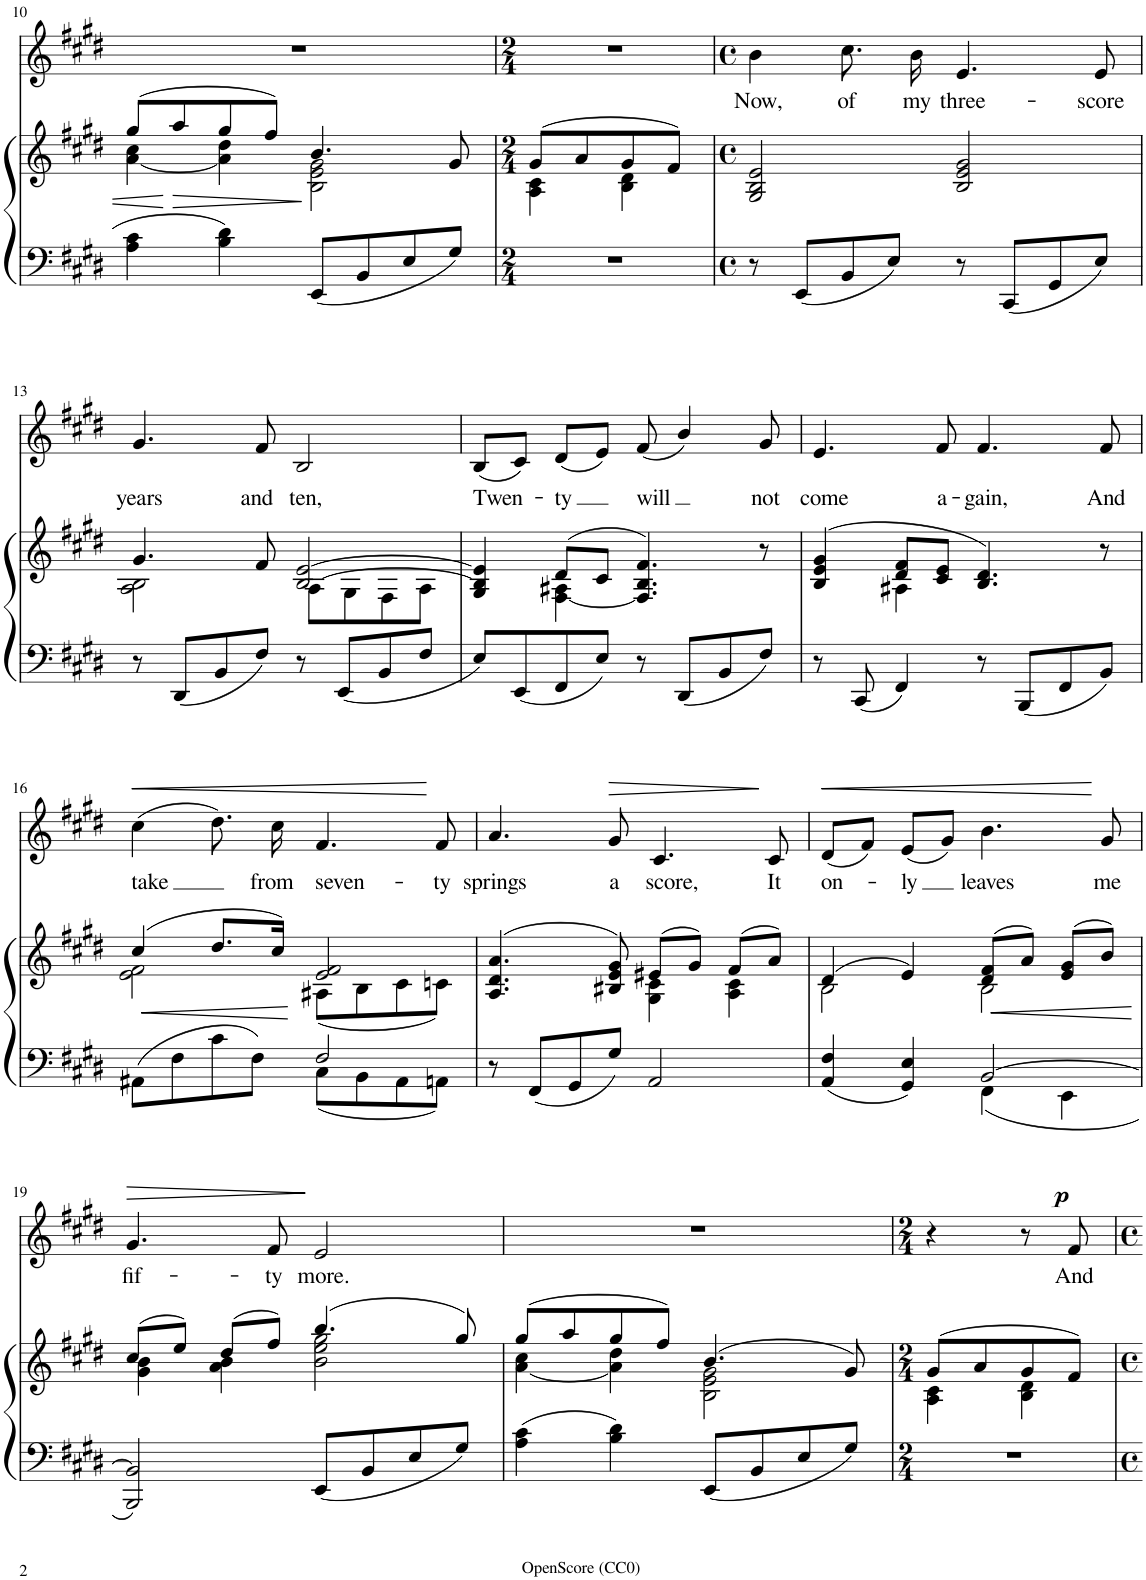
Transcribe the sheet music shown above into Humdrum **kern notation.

**kern	**kern	**dynam	**kern	**text	**dynam
*part2	*part2	*part2	*part1	*part1	*part1
*staff3	*staff2	*staff2/3	*staff1	*staff1	*staff1
*I"Piano	*	*	*I"Voice	*	*
*I'Pno	*	*	*	*	*
!!LO:PB:g=z
*clefF4	*clefG2	*	*clefG2	*	*
*k[f#c#g#d#]	*k[f#c#g#d#]	*	*k[f#c#g#d#]	*	*
*M4/4	*M4/4	*	*M4/4	*	*
*met(c)	*met(c)	*	*met(c)	*	*
=10	=10	=10	=10	=10	=10
*	*^	*	*	*	*
4A\ 4c#\	(8gg#/L	[4a\ 4cc#\	.	1r	.	.
!	!	!	!LO:HP:b	!	!	!
.	8aa/	.	>	.	.	.
4B\ 4d#\	8gg#/	4a\] 4dd#\	.	.	.	.
.	8ff#/J)	.	.	.	.	.
8EE/L	4.b/	2B\ 2e\ 2g#\	]	.	.	.
8BB/	.	.	.	.	.	.
8E/	.	.	.	.	.	.
8G#/J	8g#/	.	.	.	.	.
=11	=11	=11	=11	=11	=11	=11
*M2/4	*M2/4	*	*	*M2/4	*	*
2r	(8g#/L	4A\ 4c#\	.	2r	.	.
.	8a/	.	.	.	.	.
.	8g#/	4B\ 4d#\	.	.	.	.
.	8f#/J)	.	.	.	.	.
*	*v	*v	*	*	*	*
=12	=12	=12	=12	=12	=12
*M4/4	*M4/4	*	*M4/4	*	*
*met(c)	*met(c)	*	*met(c)	*	*
!	!	!	!	!LO:LY:b	!
8r	2G#/ 2B/ 2e/	.	4b\	Now,	.
8EE/L	.	.	.	.	.
!	!	!	!	!LO:LY:b	!
8BB/	.	.	8.cc#\	of	.
8E/J	.	.	.	.	.
!	!	!	!	!LO:LY:b	!
.	.	.	16b\	my	.
!	!	!	!	!LO:LY:b	!
8r	2B/ 2e/ 2g#/	.	4.e/	three-	.
8CC#/L	.	.	.	.	.
8GG#/	.	.	.	.	.
!	!	!	!	!LO:LY:b	!
8E/J	.	.	8e/	-score	.
!!LO:LB:g=z
=13	=13	=13	=13	=13	=13
*	*^	*	*	*	*
!	!	!	!	!	!LO:LY:b	!
8r	4.g#/	2A\ 2B\	.	4.g#/	years	.
8DD#/L	.	.	.	.	.	.
8BB/	.	.	.	.	.	.
!	!	!	!	!	!LO:LY:b	!
8F#/J	8f#/	.	.	8f#/	and	.
!	!	!	!	!	!LO:LY:b	!
8r	[2B/ [2e/	8A\L	.	2B/	ten,	.
8EE/L	.	8G#\	.	.	.	.
8BB/	.	8F#\	.	.	.	.
8F#/J	.	8A\J	.	.	.	.
=14	=14	=14	=14	=14	=14	=14
!	!	!	!	!	!LO:LY:b	!
8E/L	4G#/ 4B/] 4e/]	4ryy	.	(8B/L	Twen-	.
8EE/	.	.	.	8c#/J)	.	.
!	!	!	!	!	!LO:LY:b	!
8FF#/	(8d#/L	[4F#\ 4A#X\	.	(8d#/L	-ty	.
8E/J	8c#/J	.	.	8e/J)	.	.
!	!	!	!	!	!LO:LY:b	!
8r	4.F#/] 4.B/ 4.f#/)	2ryy	.	(8f#/	will	.
8DD#/L	.	.	.	4b/)	.	.
8BB/	.	.	.	.	.	.
!	!	!	!	!	!LO:LY:b	!
8F#/J	8r	.	.	8g#/	not	.
=15	=15	=15	=15	=15	=15	=15
!	!	!	!	!	!LO:LY:b	!
8r	(>4B/ 4e/ 4g#/	4ryy	.	4.e/	come	.
8CC#/	.	.	.	.	.	.
4FF#/	8d#/ 8f#/L	4A#X\	.	.	.	.
!	!	!	!	!	!LO:LY:b	!
.	8c#/ 8e/J	.	.	8f#/	a-	.
!	!	!	!	!	!LO:LY:b	!
8r	4.B/ 4.d#/)	2ryy	.	4.f#/	-gain,	.
8BBB/L	.	.	.	.	.	.
8FF#/	.	.	.	.	.	.
!	!	!	!	!	!LO:LY:b	!
8BB/J	8r	.	.	8f#/	And	.
!!LO:LB:g=z
=16	=16	=16	=16	=16	=16	=16
*^	*	*	*	*	*	*
!	!	!	!	!LO:HP:b	!	!LO:LY:b	!LO:HP:b
8AA#X\L	2ryy	(4cc#/	2e\ 2f#\	<	(4cc#\	take	<
8F#\	.	.	.	.	.	.	.
8c#\	.	8.dd#/L	.	.	8.dd#\)	.	.
8F#\J	.	.	.	.	.	.	.
!	!	!	!	!	!	!LO:LY:b	!
.	.	16cc#/Jk)	.	.	16cc#\	from	.
!	!	!	!	!	!	!LO:LY:b	!
2F#/	8C#\L	2e/ 2f#/	(8A#X\L	[	4.f#/	seven-	.
.	8BB\	.	8B\	.	.	.	.
.	8AA#\	.	8c#\	.	.	.	.
!	!	!	!	!	!	!LO:LY:b	!
.	8AAn\J	.	8cn\J)	.	8f#/	-ty	[
=17	=17	=17	=17	=17	=17	=17	=17
!	!	!	!	!	!	!LO:LY:b	!
*v	*v	*	*	*	*	*	*
8r	(>4.A/ 4.d#/ 4.a/	2ryy	.	4.a/	springs	.
8FF#/L	.	.	.	.	.	.
8GG#/	.	.	.	.	.	.
!	!	!	!	!	!LO:LY:b	!LO:HP:b
8G#/J	8B#X/ 8e/ 8g#/)	.	.	8g#/	a	>
!	!	!	!	!	!LO:LY:b	!
2AA/	(8e#X/L	4G#\ 4c#\	.	4.c#/	score,	.
.	8g#/J)	.	.	.	.	.
.	(8f#/L	4A\ 4c#\	.	.	.	.
!	!	!	!	!	!LO:LY:b	!
.	8a/J)	.	.	8c#/	It	]
=18	=18	=18	=18	=18	=18	=18
*^	*	*	*	*	*	*
!	!	!	!	!	!	!LO:LY:b	!LO:HP:b
4AA/ 4F#/	2ryy	(4d#/	2B\	.	(8d#/L	on-	<
.	.	.	.	.	8f#/J)	.	.
!	!	!	!	!	!	!LO:LY:b	!
4GG#/ 4E/	.	4e/)	.	.	(8e/L	-ly	.
.	.	.	.	.	8g#/J)	.	.
!	!	!	!	!LO:HP:b	!	!LO:LY:b	!
[2BB/	4FF#\	(8d#/ 8f#/L	2B\	<	4.b\	leaves	.
.	.	8a/J)	.	.	.	.	.
.	4EE\	(8e/ 8g#/L	.	.	.	.	.
!	!	!	!	!	!	!LO:LY:b	!
.	.	8b/J)	.	.	8g#/	me	[
*v	*v	*	*	*	*	*	*
*	*v	*v	*	*	*	*
.	.	[	.	.	.
!!LO:LB:g=z
=19	=19	=19	=19	=19	=19
*^	*^	*	*	*	*
!	!	!	!	!	!	!LO:LY:b	!LO:HP:b
2BB/]	2BBB/	(8cc#/L	4g#\ 4b\	.	4.g#/	fif-	>
.	.	8ee/J)	.	.	.	.	.
.	.	(8dd#/L	4a\ 4b\	.	.	.	.
!	!	!	!	!	!	!LO:LY:b	!
.	.	8ff#/J)	.	.	8f#/	-ty	.
!	!	!	!	!	!	!LO:LY:b	!
8EE/L	2ryy	(4.bb/	2b\ 2ee\ 2gg#\	.	2e/	more.	]
8BB/	.	.	.	.	.	.	.
8E/	.	.	.	.	.	.	.
8G#/J	.	8gg#/)	.	.	.	.	.
*v	*v	*	*	*	*	*	*
=20	=20	=20	=20	=20	=20	=20
4A\ 4c#\	(8gg#/L	[4a\ 4cc#\	.	1r	.	.
.	8aa/	.	.	.	.	.
4B\ 4d#\	8gg#/	4a\] 4dd#\	.	.	.	.
.	8ff#/J)	.	.	.	.	.
8EE/L	(4.b/	2B\ 2e\ 2g#\	.	.	.	.
8BB/	.	.	.	.	.	.
8E/	.	.	.	.	.	.
8G#/J	8g#/)	.	.	.	.	.
=21	=21	=21	=21	=21	=21	=21
*M2/4	*M2/4	*	*	*M2/4	*	*
2r	(8g#/L	4A\ 4c#\	.	4r	.	.
.	8a/	.	.	.	.	.
.	8g#/	4B\ 4d#\	.	8r	.	.
!	!	!	!	!	!LO:LY:b	!LO:DY:a
.	8f#/J)	.	.	8f#/	And	p
*	*v	*v	*	*	*	*
=	=	=	=	=	=
*-	*-	*-	*-	*-	*-
